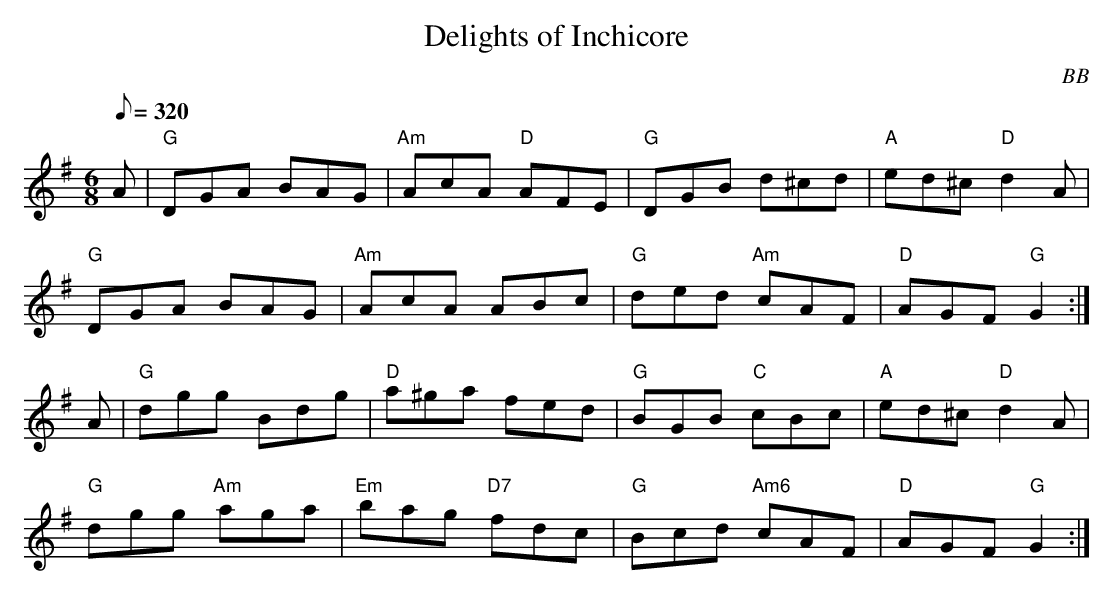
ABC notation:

X:1
T: Delights of Inchicore
C: BB
Q: 1/8=320
M: 6/8
L: 1/8
K: G
A|"G"DGA BAG|"Am"AcA "D"AFE|"G"DGB d^cd|"A"ed^c "D"d2 A|
"G"DGA BAG|"Am"AcA ABc|"G"ded "Am"cAF|"D"AGF "G"G2 :|
A|"G"dgg Bdg|"D"a^ga fed|"G"BGB "C"cBc|"A"ed^c "D"d2 A|
"G"dgg "Am"aga|"Em"bag "D7"fdc |"G"Bcd "Am6"cAF |"D"AGF "G"G2 :|
